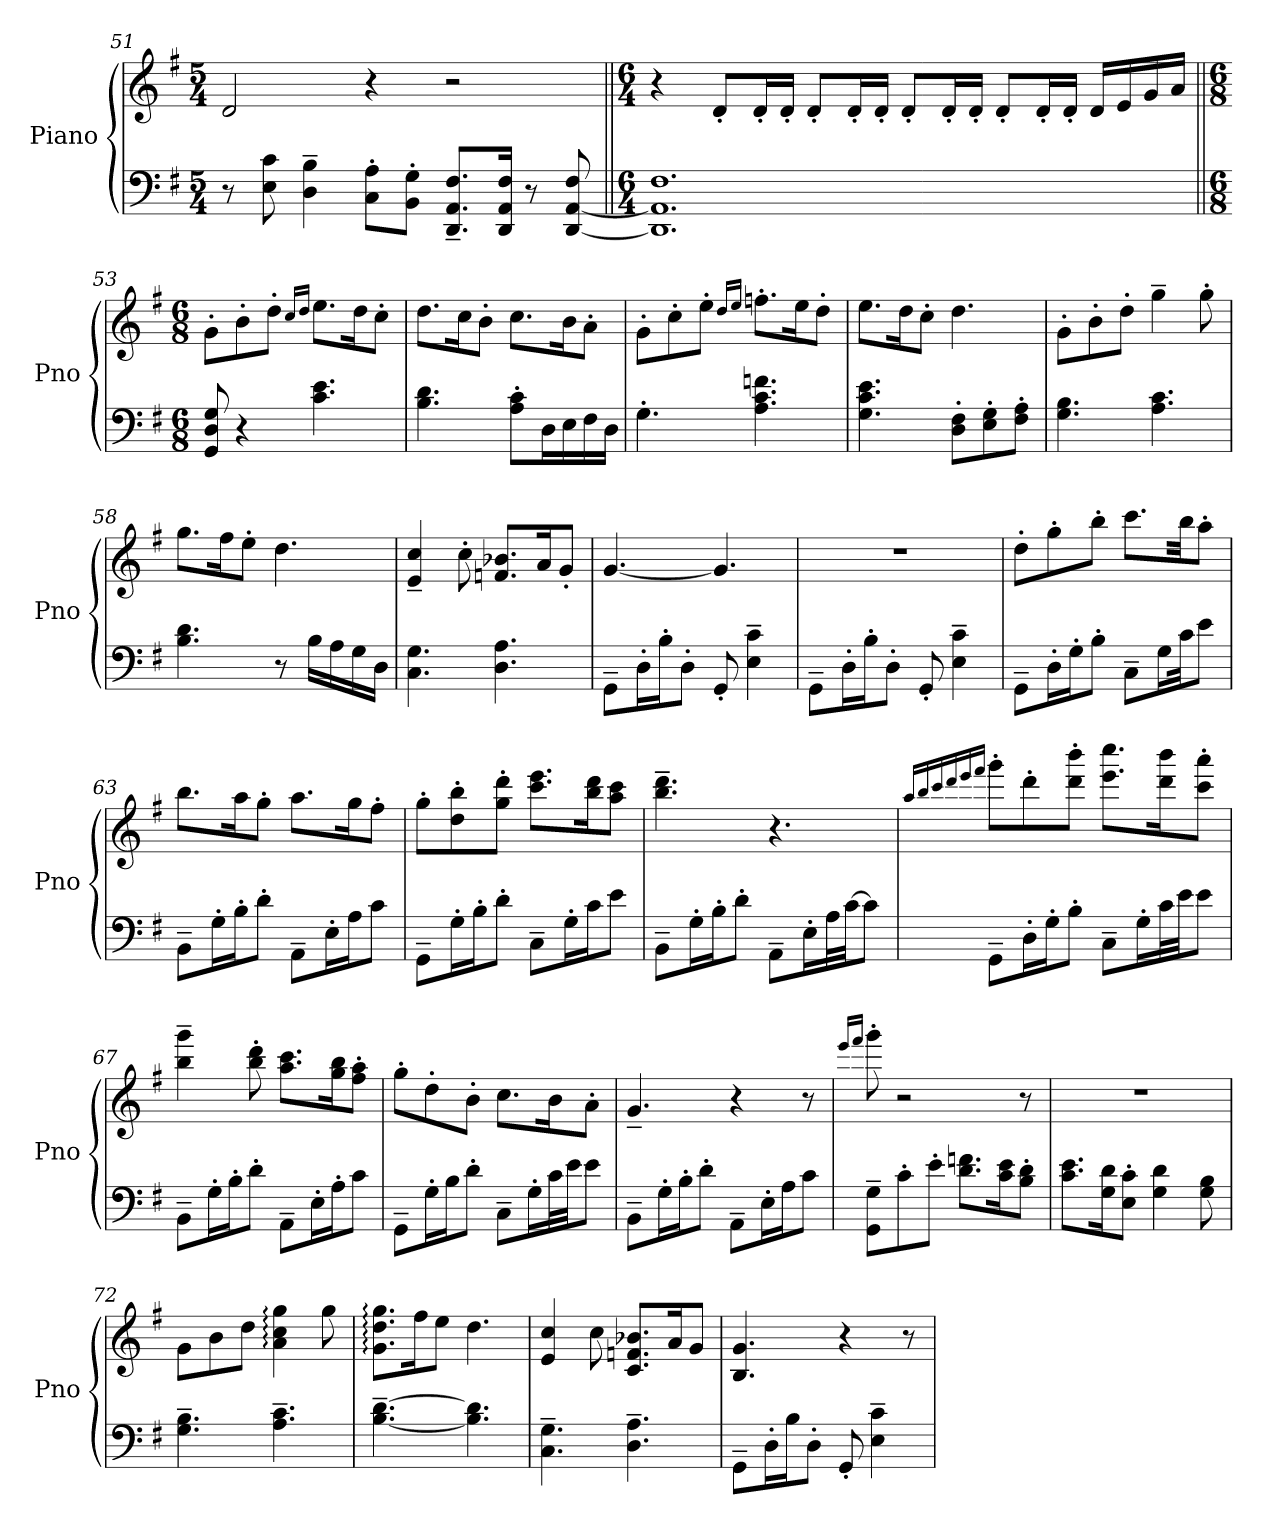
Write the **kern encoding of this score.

**kern	**kern
*part1	*part1
*staff2	*staff1
*I"Piano	*
*I'Pno	*
*clefF4	*clefG2
*k[f#]	*k[f#]
*M5/4	*M5/4
=51	=51
8r	2d/
8E\ 8c\	.
4D\~ 4B\~	.
8C\' 8A\'L	4r
8BB\' 8G\'J	.
8.DD/~ 8.AA/~ 8.F#/~L	2r
16DD/ 16AA/ 16F#/Jk	.
8r	.
[8DD/ [8AA/ 8F#/	.
!!LO:LB:g=z
=52||	=52||
*M6/4	*M6/4
*^	*
*	*^	*
1.F#	1.DD]	1.AA]	4r
.	.	.	8d'/L
.	.	.	16d'/L
.	.	.	16d'/JJ
.	.	.	8d'/L
.	.	.	16d'/L
.	.	.	16d'/JJ
.	.	.	8d'/L
.	.	.	16d'/L
.	.	.	16d'/JJ
.	.	.	8d'/L
.	.	.	16d'/L
.	.	.	16d'/JJ
.	.	.	16d/LL
.	.	.	16e/
.	.	.	16g/
.	.	.	16a/JJ
*v	*v	*v	*
=53||	=53||
*M6/8	*M6/8
8GG/ 8D/ 8G/	8g'\L
4r	8b'\
.	8dd'\J
.	16qcc/LL
.	16qdd/JJ
4.c\ 4.e\	8.ee\L
.	16dd\K
.	8cc'\J
=54	=54
4.B\ 4.d\	8.dd\L
.	16cc\K
.	8b'\J
8A\' 8c\'L	8.cc\L
16D\L	.
16E\	16b\K
16F#\	8a'\J
16D\JJ	.
!!LO:LB:g=z
=55	=55
4.G'\	8g'\L
.	8cc'\
.	8ee'\J
.	16qdd/LL
.	16qee/JJ
4.A\ 4.c\ 4.fn\	8.ffn'\L
.	16ee\K
.	8dd'\J
=56	=56
4.G\ 4.c\ 4.e\	8.ee\L
.	16dd\K
.	8cc'\J
8D\' 8F#\'L	4.dd\
8E\' 8G\'	.
8F#\' 8A\'J	.
=57	=57
4.G\ 4.B\	8g'\L
.	8b'\
.	8dd'\J
4.A\ 4.c\	4gg~\
.	8gg'\
=58	=58
4.B\ 4.d\	8.gg\L
.	16ff#\K
.	8ee'\J
8r	4.dd\
16B\LL	.
16A\	.
16G\	.
16D\JJ	.
=59	=59
4.C\ 4.G\	4e/~ 4cc/~
.	8cc'\
4.D\ 4.A\	8.fn/ 8.b-X/L
.	16a/K
.	8g'/J
!!LO:LB:g=z
=60	=60
8GG~\L	[4.g/
16D'\L	.
16B'\J	.
8D'\J	.
8GG'/	4.g/]
4E\~ 4c\~	.
=61	=61
8GG~\L	2.r
16D'\L	.
16B'\J	.
8D'\J	.
8GG'/	.
4E\~ 4c\~	.
=62	=62
8GG~\L	8dd'\L
16D'\L	8gg'\
16G'\J	.
8B'\J	8bb'\J
8C~\L	8.ccc\L
16G\L	.
32c\JK	32bb\KK
8e\J	8aa'\J
=63	=63
8BB~\L	8.bb\L
16G'\L	.
16B'\J	16aa\K
8d'\J	8gg'\J
8AA~\L	8.aa\L
16E'\L	.
16A\J	16gg\K
8c\J	8ff#'\J
=64	=64
8GG~\L	8gg'\L
16G'\L	8dd\' 8bb\'
16B'\J	.
8d'\J	8gg\' 8ddd\'J
8C~\L	8.ccc\ 8.eee\L
16G'\L	.
16c\J	16bb\ 16ddd\K
8e\J	8aa\ 8ccc\J
!!LO:LB:g=z
=65	=65
8BB~\L	4.bb\~ 4.ddd\~
16G'\L	.
16B'\J	.
8d'\J	.
8AA~\L	4.r
16E'\L	.
32A\L	.
[32c\JJ	.
8c\J]	.
=66	=66
.	16qaa/LL
.	16qbb/
.	16qccc/
.	16qddd/
.	16qeee/
.	16qfff#/JJ
8GG~\L	8ggg'\L
16D'\L	8ddd'\
16G'\J	.
8B'\J	8ddd\' 8bbb\'J
8C~\L	8.eee\ 8.cccc\L
16G'\L	.
32c\L	16ddd\ 16bbb\K
32e\JJ	.
8e\J	8ccc\' 8aaa\'J
=67	=67
8BB~\L	4bb\~ 4ggg\~
16G'\L	.
16B'\J	.
8d'\J	8bb\' 8ddd\'
8AA~\L	8.aa\ 8.ccc\L
16E'\L	.
16A'\J	16gg\ 16bb\K
8c\J	8ff#\' 8aa\'J
!!LO:PB:g=z
=68	=68
8GG~\L	8gg'\L
16G'\L	8dd'\
16B\J	.
8d'\J	8b'\J
8C~\L	8.cc\L
16G'\L	.
32c\L	16b\K
32e\JJ	.
8e\J	8a'\J
=69	=69
8BB~\L	4.g~/
16G'\L	.
16B'\J	.
8d'\J	.
8AA~\L	4r
16E'\L	.
16A\J	.
8c\J	8r
=70	=70
.	16qeee/LL
.	16qfff#/JJ
8GG\~ 8G\~L	8ggg'\
8c'\	2r
8e'\J	.
8.d\ 8.fn\L	.
16c\ 16e\K	.
8B\' 8d\'J	8r
=71	=71
8.c\ 8.e\L	2.r
16G\ 16d\K	.
8E\' 8c\'J	.
4G\ 4d\	.
8G\ 8B\	.
!!LO:LB:g=z
=72	=72
4.G\~ 4.B\~	8g\L
.	8b\
.	8dd\J
4.A\~ 4.c\~	4a\: 4cc\: 4gg\:
.	8gg\
=73	=73
[4.B\~ [4.d\~	8.g\: 8.dd\: 8.gg\:L
.	16ff#\K
.	8ee\J
4.B\] 4.d\]	4.dd\
=74	=74
4.C\~ 4.G\~	4e/ 4cc/
.	8cc\
4.D\~ 4.A\~	8.c/ 8.fn/ 8.b-X/L
.	16a/K
.	8g/J
=75	=75
8GG~\L	4.B/ 4.g/
16D'\L	.
16B\J	.
8D'\J	.
8GG'/	4r
4E\~ 4c\~	.
.	8r
=	=
*-	*-
